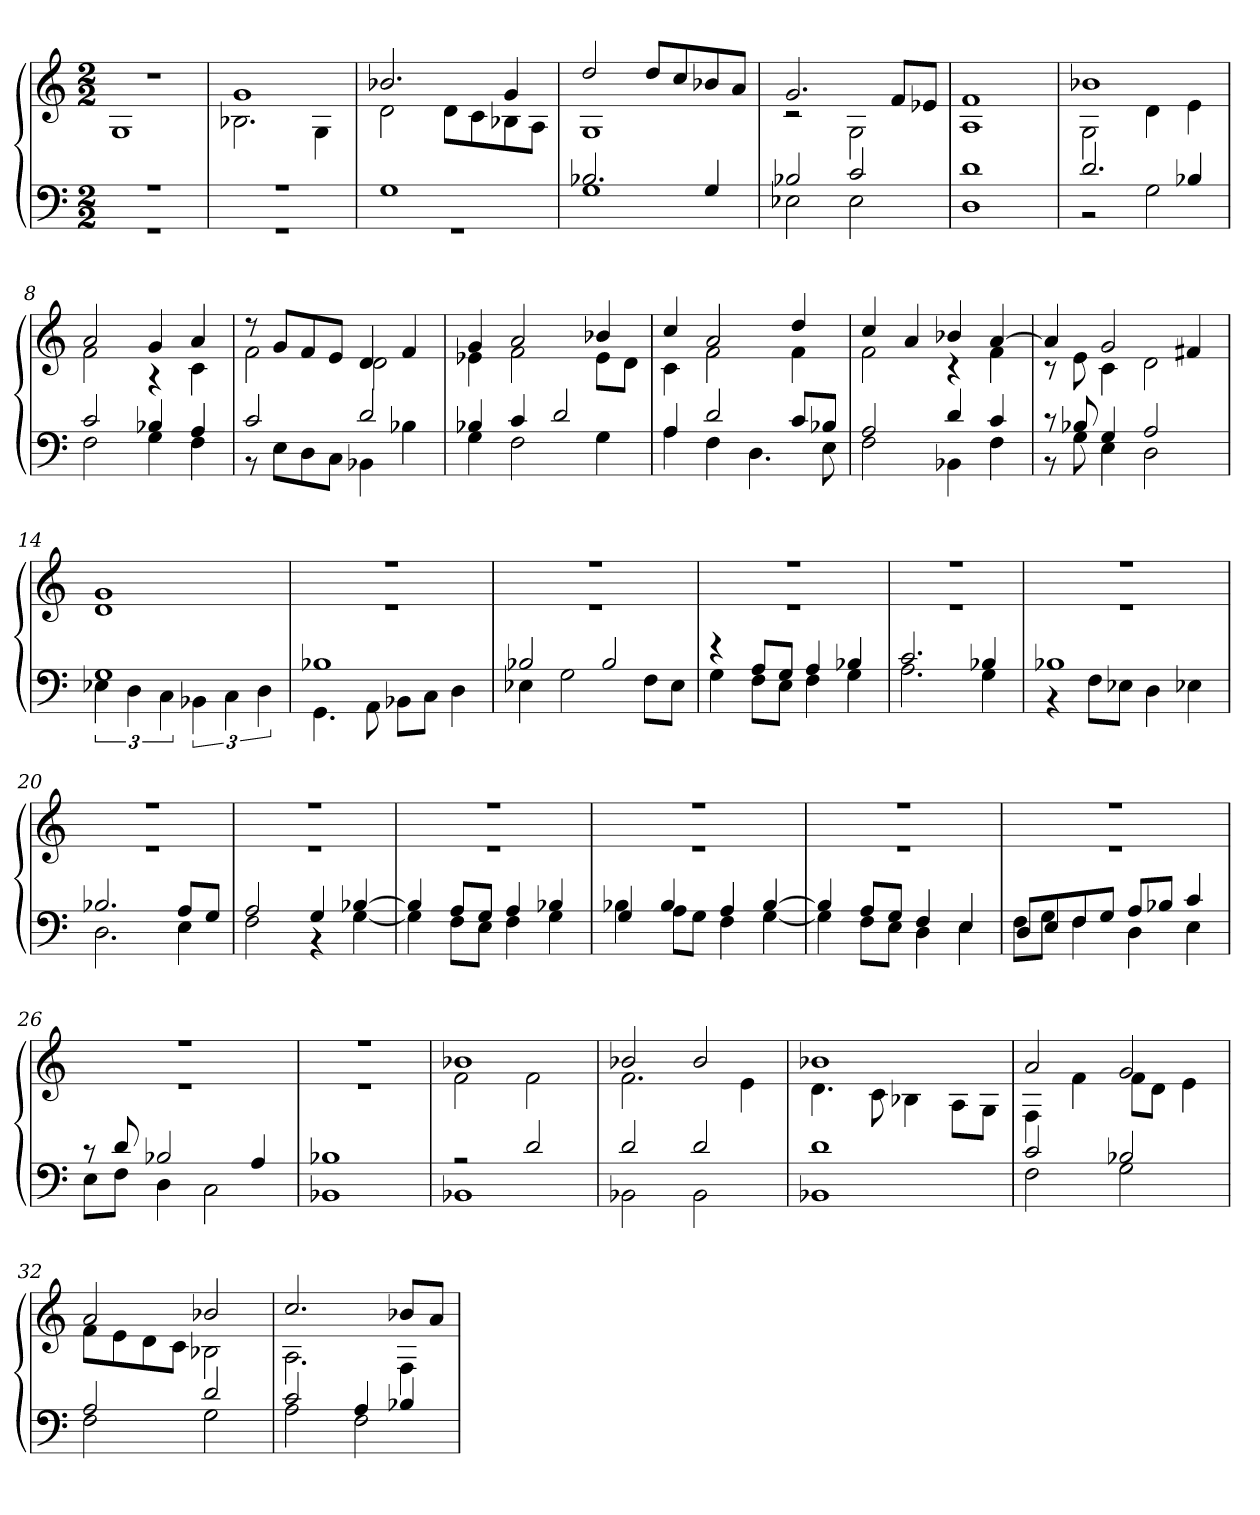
**kern	**kern
*part1	*part1
*staff2	*staff1
*clefF4	*clefG2
*k[]	*k[]
*M2/2	*M2/2
=1	=1
*^	*^
1r	1rGG	1r	1G
=2	=2	=2	=2
1r	1rGG	1g	2.B-X
.	.	.	4G
=3	=3	=3	=3
1G	1rGG	2.b-X	2d
.	.	.	8dL
.	.	.	8c
.	.	4g	8B-X
.	.	.	8AJ
=4	=4	=4	=4
2.B-X	1G	2dd	1G
.	.	8ddL	.
.	.	8cc	.
4G	.	8b-X	.
.	.	8aJ	.
=5	=5	=5	=5
2B-X	2E-X	2.g	2rc
2c	2E-	.	2G
.	.	8fL	.
.	.	8e-XJ	.
=6	=6	=6	=6
1d	1D	1f	1A
=7	=7	=7	=7
2.d	2r	1b-X	2G
.	2G	.	4d
4B-X	.	.	4e
=8	=8	=8	=8
2c	2F	2a	2f
4B-X	4G	4g	4rA
4A	4F	4a	4c
=9	=9	=9	=9
2c	8r	8rdd	2f
.	8EL	8gL	.
.	8D	8f	.
.	8CJ	8eJ	.
2d	4BB-X	4d	2d
.	4B-X	4f	.
=10	=10	=10	=10
4B-X	4G	4g	4e-X
4c	2F	2a	2f
2d	.	.	.
.	4G	4b-X	8e-L
.	.	.	8dJ
=11	=11	=11	=11
4A	4A	4cc	4c
2d	4F	2a	2f
.	4.D	.	.
8cL	.	4dd	4f
8B-XJ	8E	.	.
=12	=12	=12	=12
2A	2F	4cc	2f
.	.	4a	.
4d	4BB-X	4b-X	4rc
4c	4F	[4a	4f
=13	=13	=13	=13
8rc	8r	4a]	8rc
8B-X	8G	.	8e
4G	4E	2g	4c
2A	2D	.	2d
.	.	4f#X	.
=14	=14	=14	=14
1G	6E-X	1g	1d
.	6D	.	.
.	6C	.	.
.	6BB-X	.	.
.	6C	.	.
.	6D	.	.
=15	=15	=15	=15
1B-X	4.GG	1r	1re
.	8AA	.	.
.	8BB-XL	.	.
.	8CJ	.	.
.	4D	.	.
=16	=16	=16	=16
2B-X	4E-X	1r	1re
.	2G	.	.
2B-	.	.	.
.	8FL	.	.
.	8E-J	.	.
=17	=17	=17	=17
4re	4G	1r	1re
8AL	8FL	.	.
8GJ	8EJ	.	.
4A	4F	.	.
4B-X	4G	.	.
=18	=18	=18	=18
2.c	2.A	1r	1re
4B-X	4G	.	.
=19	=19	=19	=19
1B-X	4r	1r	1re
.	8FL	.	.
.	8E-XJ	.	.
.	4D	.	.
.	4E-X	.	.
=20	=20	=20	=20
2.B-X	2.D	1r	1re
8AL	4E	.	.
8GJ	.	.	.
=21	=21	=21	=21
2A	2F	1r	1re
4G	4rBB	.	.
[4B-X	[4G	.	.
=22	=22	=22	=22
4B-]	4G]	1r	1re
8AL	8FL	.	.
8GJ	8EJ	.	.
4A	4F	.	.
4B-X	4G	.	.
=23	=23	=23	=23
4G	4B-X	1r	1re
4B-	8AL	.	.
.	8GJ	.	.
4A	4F	.	.
[4B-	[4G	.	.
=24	=24	=24	=24
4B-]	4G]	1r	1re
8AL	8FL	.	.
8GJ	8EJ	.	.
4F	4D	.	.
4E	4E	.	.
=25	=25	=25	=25
8DL	8FL	1r	1re
8E	8GJ	.	.
8F	4F	.	.
8GJ	.	.	.
8AL	4D	.	.
8B-XJ	.	.	.
4c	4E	.	.
=26	=26	=26	=26
8rc	8EL	1r	1re
8d	8FJ	.	.
2B-X	4D	.	.
.	2C	.	.
4A	.	.	.
=27	=27	=27	=27
1B-X	1BB-X	1r	1re
=28	=28	=28	=28
2rA	1BB-X	1b-X	2f
2d	.	.	2f
=29	=29	=29	=29
2d	2BB-X	2b-X	2.f
2d	2BB-	2b-	.
.	.	.	4e
=30	=30	=30	=30
1d	1BB-X	1b-X	4.d
.	.	.	8c
.	.	.	4B-X
.	.	.	8AL
.	.	.	8GJ
=31	=31	=31	=31
2c	2F	2a	4F
.	.	.	4f
2B-X	2G	2g	8fL
.	.	.	8dJ
.	.	.	4e
=32	=32	=32	=32
2A	2F	2a	8fL
.	.	.	8e
.	.	.	8d
.	.	.	8cJ
2d	2G	2b-X	2B-X
=33	=33	=33	=33
2c	2A	2.cc	2.A
4A	2F	.	.
4B-X	.	8b-XL	4F
.	.	8aJ	.
*v	*v	*	*
*	*v	*v
=	=
*-	*-
